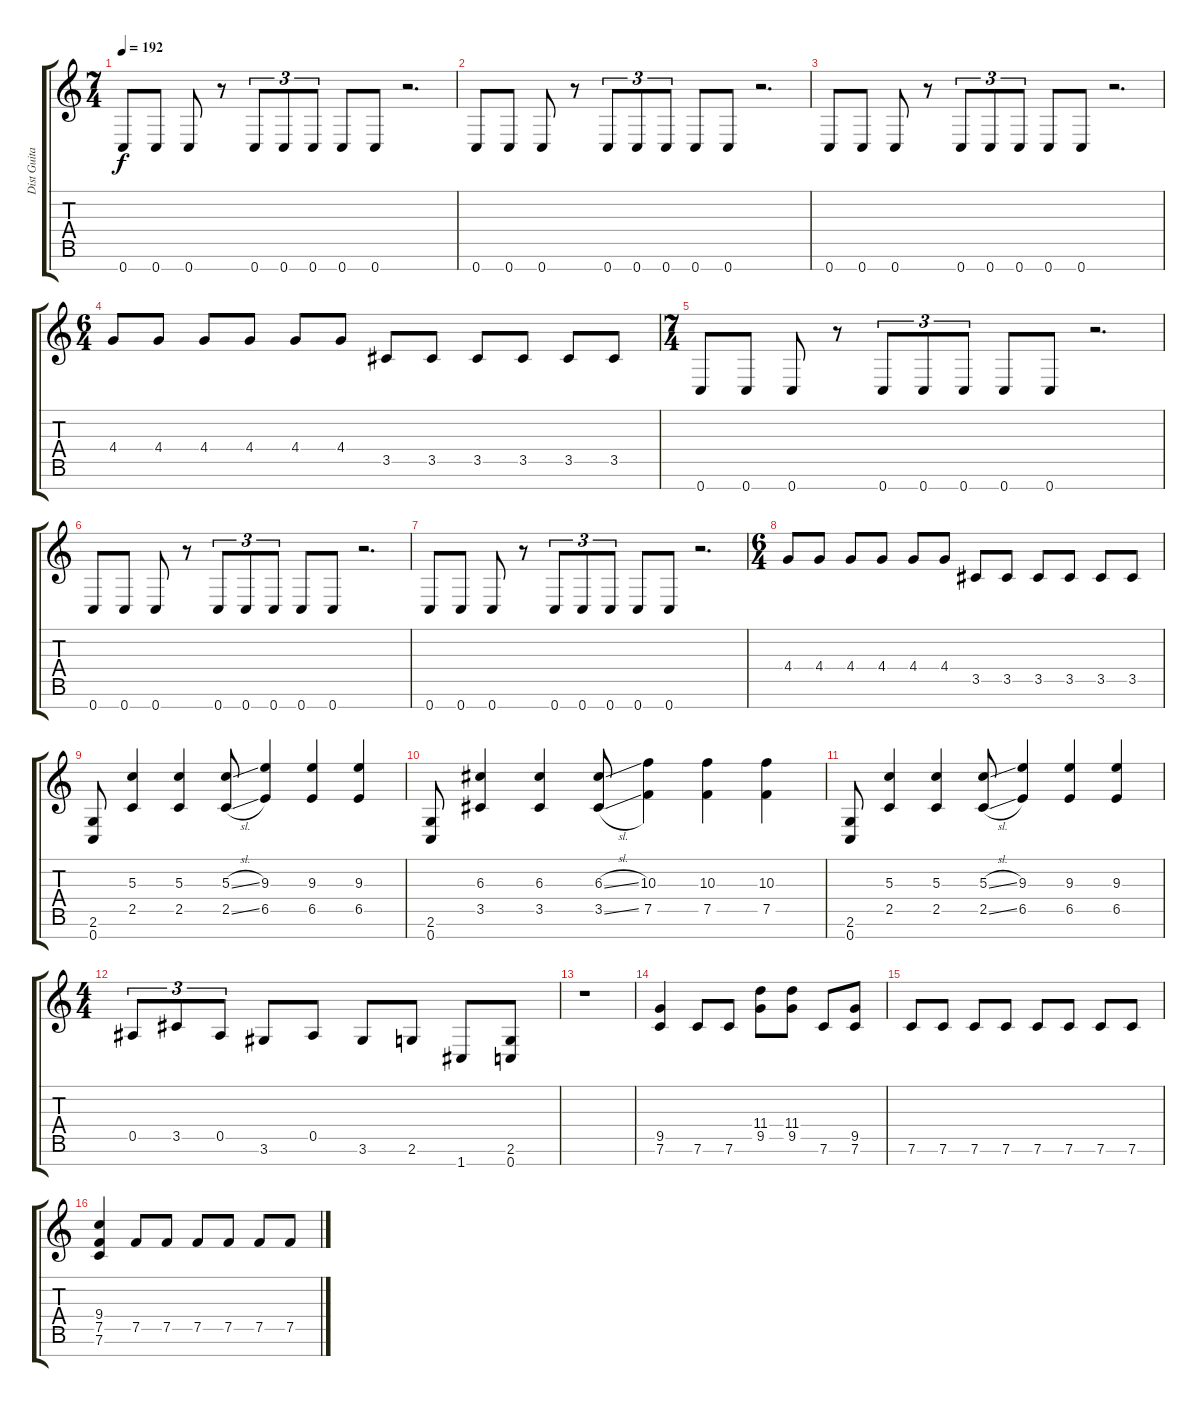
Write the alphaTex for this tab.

\track ("Dist Guitar 2" "Dist Guita") {instrument distortionguitar}
\staff {score tabs}
\tuning (F4 C4 G3 Eb3 Bb2 F2 C2) {hide}
\ts (7 4)
\tempo 192
\clef g2
\ks c
0.7.8{dy f} 0.7.8 0.7.8 r.8 0.7.8{tu (3 2)} 0.7.8{tu (3 2)} 0.7.8{tu (3 2)} 0.7.8 0.7.8 r.2{d} |
0.7.8 0.7.8 0.7.8 r.8 0.7.8{tu (3 2)} 0.7.8{tu (3 2)} 0.7.8{tu (3 2)} 0.7.8 0.7.8 r.2{d} |
0.7.8 0.7.8 0.7.8 r.8 0.7.8{tu (3 2)} 0.7.8{tu (3 2)} 0.7.8{tu (3 2)} 0.7.8 0.7.8 r.2{d} |
\ts (6 4)
4.4.8 4.4.8 4.4.8 4.4.8 4.4.8 4.4.8 3.5.8 3.5.8 3.5.8 3.5.8 3.5.8 3.5.8 |
\ts (7 4)
0.7.8 0.7.8 0.7.8 r.8 0.7.8{tu (3 2)} 0.7.8{tu (3 2)} 0.7.8{tu (3 2)} 0.7.8 0.7.8 r.2{d} |
0.7.8 0.7.8 0.7.8 r.8 0.7.8{tu (3 2)} 0.7.8{tu (3 2)} 0.7.8{tu (3 2)} 0.7.8 0.7.8 r.2{d} |
0.7.8 0.7.8 0.7.8 r.8 0.7.8{tu (3 2)} 0.7.8{tu (3 2)} 0.7.8{tu (3 2)} 0.7.8 0.7.8 r.2{d} |
\ts (6 4)
4.4.8 4.4.8 4.4.8 4.4.8 4.4.8 4.4.8 3.5.8 3.5.8 3.5.8 3.5.8 3.5.8 3.5.8 |
(2.6 0.7).8 (5.3 2.5).4 (5.3 2.5).4 (5.3{sl} 2.5{sl}).8 (9.3 6.5).4 (9.3 6.5).4 (9.3 6.5).4 |
(2.6 0.7).8 (6.3 3.5).4 (6.3 3.5).4 (6.3{sl} 3.5{sl}).8 (10.3 7.5).4 (10.3 7.5).4 (10.3 7.5).4 |
(2.6 0.7).8 (5.3 2.5).4 (5.3 2.5).4 (5.3{sl} 2.5{sl}).8 (9.3 6.5).4 (9.3 6.5).4 (9.3 6.5).4 |
\ts (4 4)
0.5.8{tu (3 2)} 3.5.8{tu (3 2)} 0.5.8{tu (3 2)} 3.6.8 0.5.8 3.6.8 2.6.8 1.7.8 (2.6 0.7).8 |
r.1 |
(9.5 7.6).4 7.6.8 7.6.8 (11.4 9.5).8 (11.4 9.5).8 7.6.8 (9.5 7.6).8 |
7.6.8 7.6.8 7.6.8 7.6.8 7.6.8 7.6.8 7.6.8 7.6.8 |
(9.4 7.5 7.6).4 7.5.8 7.5.8 7.5.8 7.5.8 7.5.8 7.5.8
